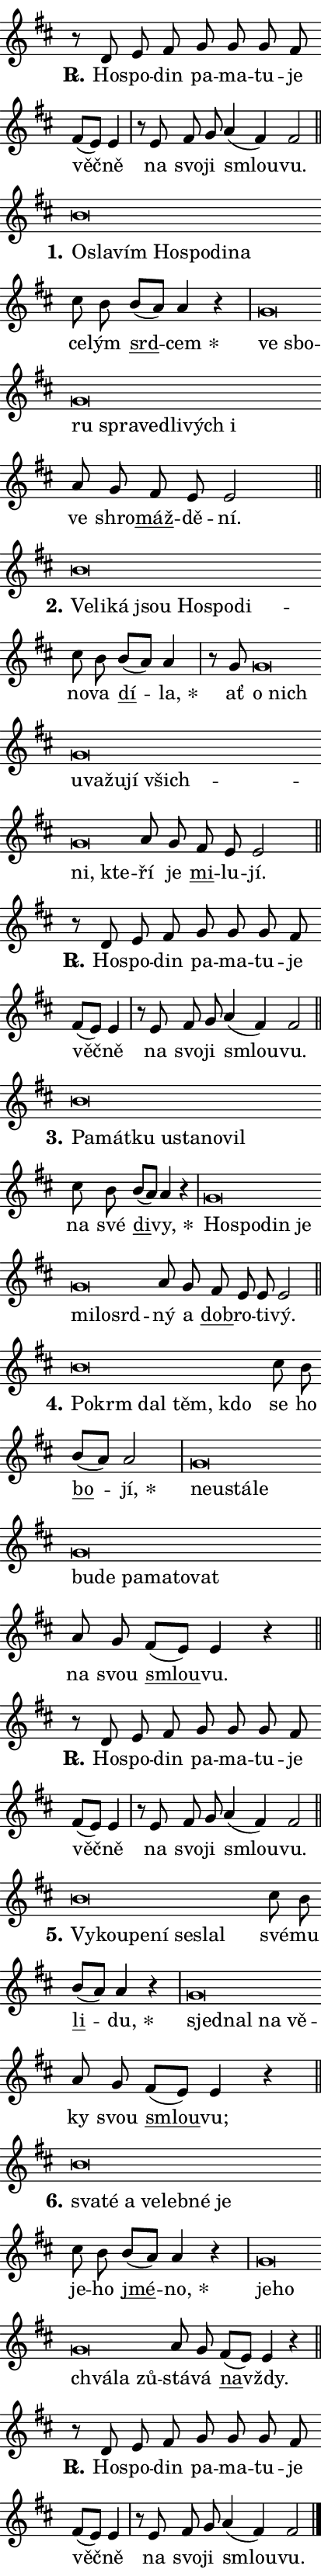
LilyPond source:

\version "2.24.0"
\header { tagline = "" }
\paper {
  indent = 0\cm
  top-margin = 0\cm
  right-margin = 0\cm
  bottom-margin = 0\cm
  left-margin = 0\cm
  paper-width = 7\cm
  page-breaking = #ly:one-page-breaking
  system-system-spacing.basic-distance = #11
  score-system-spacing.basic-distance = #11
  ragged-last = ##f
}


%% Author: Thomas Morley
%% https://lists.gnu.org/archive/html/lilypond-user/2020-05/msg00002.html
#(define (line-position grob)
"Returns position of @var[grob} in current system:
   @code{'start}, if at first time-step
   @code{'end}, if at last time-step
   @code{'middle} otherwise
"
  (let* ((col (ly:item-get-column grob))
         (ln (ly:grob-object col 'left-neighbor))
         (rn (ly:grob-object col 'right-neighbor))
         (col-to-check-left (if (ly:grob? ln) ln col))
         (col-to-check-right (if (ly:grob? rn) rn col))
         (break-dir-left
           (and
             (ly:grob-property col-to-check-left 'non-musical #f)
             (ly:item-break-dir col-to-check-left)))
         (break-dir-right
           (and
             (ly:grob-property col-to-check-right 'non-musical #f)
             (ly:item-break-dir col-to-check-right))))
        (cond ((eqv? 1 break-dir-left) 'start)
              ((eqv? -1 break-dir-right) 'end)
              (else 'middle))))

#(define (tranparent-at-line-position vctor)
  (lambda (grob)
  "Relying on @code{line-position} select the relevant enry from @var{vctor}.
Used to determine transparency,"
    (case (line-position grob)
      ((end) (not (vector-ref vctor 0)))
      ((middle) (not (vector-ref vctor 1)))
      ((start) (not (vector-ref vctor 2))))))

noteHeadBreakVisibility =
#(define-music-function (break-visibility)(vector?)
"Makes @code{NoteHead}s transparent relying on @var{break-visibility}"
#{
  \override NoteHead.transparent =
    #(tranparent-at-line-position break-visibility)
#})

#(define delete-ledgers-for-transparent-note-heads
  (lambda (grob)
    "Reads whether a @code{NoteHead} is transparent.
If so this @code{NoteHead} is removed from @code{'note-heads} from
@var{grob}, which is supposed to be @code{LedgerLineSpanner}.
As a result ledgers are not printed for this @code{NoteHead}"
    (let* ((nhds-array (ly:grob-object grob 'note-heads))
           (nhds-list
             (if (ly:grob-array? nhds-array)
                 (ly:grob-array->list nhds-array)
                 '()))
           ;; Relies on the transparent-property being done before
           ;; Staff.LedgerLineSpanner.after-line-breaking is executed.
           ;; This is fragile ...
           (to-keep
             (remove
               (lambda (nhd)
                 (ly:grob-property nhd 'transparent #f))
               nhds-list)))
      ;; TODO find a better method to iterate over grob-arrays, similiar
      ;; to filter/remove etc for lists
      ;; For now rebuilt from scratch
      (set! (ly:grob-object grob 'note-heads)  '())
      (for-each
        (lambda (nhd)
          (ly:pointer-group-interface::add-grob grob 'note-heads nhd))
        to-keep))))

hideNotes = {
  \noteHeadBreakVisibility #begin-of-line-visible
}
unHideNotes = {
  \noteHeadBreakVisibility #all-visible
}

% work-around for resetting accidentals
% https://lilypond.org/doc/v2.23/Documentation/notation/displaying-rhythms#unmetered-music
cadenzaMeasure = {
  \cadenzaOff
  \partial 1024 s1024
  \cadenzaOn
}

#(define-markup-command (accent layout props text) (markup?)
  "Underline accented syllable"
  (interpret-markup layout props
    #{\markup \override #'(offset . 4.3) \underline { #text }#}))

responsum = \markup \concat {
  "R" \hspace #-1.05 \path #0.1 #'((moveto 0 0.07) (lineto 0.9 0.8)) \hspace #0.05 "."
}

\layout {
    \context {
        \Staff
        \remove "Time_signature_engraver"
        \override LedgerLineSpanner.after-line-breaking = #delete-ledgers-for-transparent-note-heads
    }
    \context {
        \Voice {
            \override NoteHead.output-attributes = #'((class . "notehead"))
            \override Hairpin.height = #0.55
        }
    }
    \context {
        \Lyrics {
            \override StanzaNumber.output-attributes = #'((class . "stanzanumber"))
            \override LyricSpace.minimum-distance = #0.9
            \override LyricText.font-name = #"TeX Gyre Schola"
            \override LyricText.font-size = 1
            \override StanzaNumber.font-name = #"TeX Gyre Schola Bold"
            \override StanzaNumber.font-size = 1
        }
    }
}

% magnetic-lyrics.ily
%
%   written by
%     Jean Abou Samra <jean@abou-samra.fr>
%     Werner Lemberg <wl@gnu.org>
%
%   adapted by
%     Jiri Hon <jiri.hon@gmail.com>
%
% Version 2022-Apr-15

% https://www.mail-archive.com/lilypond-user@gnu.org/msg149350.html

#(define (Left_hyphen_pointer_engraver context)
   "Collect syllable-hyphen-syllable occurrences in lyrics and store
them in properties.  This engraver only looks to the left.  For
example, if the lyrics input is @code{foo -- bar}, it does the
following.

@itemize @bullet
@item
Set the @code{text} property of the @code{LyricHyphen} grob between
@q{foo} and @q{bar} to @code{foo}.

@item
Set the @code{left-hyphen} property of the @code{LyricText} grob with
text @q{foo} to the @code{LyricHyphen} grob between @q{foo} and
@q{bar}.
@end itemize

Use this auxiliary engraver in combination with the
@code{lyric-@/text::@/apply-@/magnetic-@/offset!} hook."
   (let ((hyphen #f)
         (text #f))
     (make-engraver
      (acknowledgers
       ((lyric-syllable-interface engraver grob source-engraver)
        (set! text grob)))
      (end-acknowledgers
       ((lyric-hyphen-interface engraver grob source-engraver)
        ;(when (not (grob::has-interface grob 'lyric-space-interface))
          (set! hyphen grob)));)
      ((stop-translation-timestep engraver)
       (when (and text hyphen)
         (ly:grob-set-object! text 'left-hyphen hyphen))
       (set! text #f)
       (set! hyphen #f)))))

#(define (lyric-text::apply-magnetic-offset! grob)
   "If the space between two syllables is less than the value in
property @code{LyricText@/.details@/.squash-threshold}, move the right
syllable to the left so that it gets concatenated with the left
syllable.

Use this function as a hook for
@code{LyricText@/.after-@/line-@/breaking} if the
@code{Left_@/hyphen_@/pointer_@/engraver} is active."
   (let ((hyphen (ly:grob-object grob 'left-hyphen #f)))
     (when hyphen
       (let ((left-text (ly:spanner-bound hyphen LEFT)))
         (when (grob::has-interface left-text 'lyric-syllable-interface)
           (let* ((common (ly:grob-common-refpoint grob left-text X))
                  (this-x-ext (ly:grob-extent grob common X))
                  (left-x-ext
                   (begin
                     ;; Trigger magnetism for left-text.
                     (ly:grob-property left-text 'after-line-breaking)
                     (ly:grob-extent left-text common X)))
                  ;; `delta` is the gap width between two syllables.
                  (delta (- (interval-start this-x-ext)
                            (interval-end left-x-ext)))
                  (details (ly:grob-property grob 'details))
                  (threshold (assoc-get 'squash-threshold details 0.2)))
             (when (< delta threshold)
               (let* (;; We have to manipulate the input text so that
                      ;; ligatures crossing syllable boundaries are not
                      ;; disabled.  For languages based on the Latin
                      ;; script this is essentially a beautification.
                      ;; However, for non-Western scripts it can be a
                      ;; necessity.
                      (lt (ly:grob-property left-text 'text))
                      (rt (ly:grob-property grob 'text))
                      (is-space (grob::has-interface hyphen 'lyric-space-interface))
                      (space (if is-space " " ""))
                      (space-markup (grob-interpret-markup grob " "))
                      (space-size (interval-length (ly:stencil-extent space-markup X)))
                      (extra-delta (if is-space space-size 0))
                      ;; Append new syllable.
                      (ltrt-space (if (and (string? lt) (string? rt))
                                (string-append lt space rt)
                                (make-concat-markup (list lt space rt))))
                      ;; Right-align `ltrt` to the right side.
                      (ltrt-space-markup (grob-interpret-markup
                               grob
                               (make-translate-markup
                                (cons (interval-length this-x-ext) 0)
                                (make-right-align-markup ltrt-space)))))
                 (begin
                   ;; Don't print `left-text`.
                   (ly:grob-set-property! left-text 'stencil #f)
                   ;; Set text and stencil (which holds all collected
                   ;; syllables so far) and shift it to the left.
                   (ly:grob-set-property! grob 'text ltrt-space)
                   (ly:grob-set-property! grob 'stencil ltrt-space-markup)
                   (ly:grob-translate-axis! grob (- (- delta extra-delta)) X))))))))))


#(define (lyric-hyphen::displace-bounds-first grob)
   ;; Make very sure this callback isn't triggered too early.
   (let ((left (ly:spanner-bound grob LEFT))
         (right (ly:spanner-bound grob RIGHT)))
     (ly:grob-property left 'after-line-breaking)
     (ly:grob-property right 'after-line-breaking)
     (ly:lyric-hyphen::print grob)))

squashThreshold = #0.4

\layout {
  \context {
    \Lyrics
    \consists #Left_hyphen_pointer_engraver
    \override LyricText.after-line-breaking =
      #lyric-text::apply-magnetic-offset!
    \override LyricHyphen.stencil = #lyric-hyphen::displace-bounds-first
    \override LyricText.details.squash-threshold = \squashThreshold
    \override LyricHyphen.minimum-distance = 0
    \override LyricHyphen.minimum-length = \squashThreshold
  }
}

squash = \override LyricText.details.squash-threshold = 9999
unSquash = \override LyricText.details.squash-threshold = \squashThreshold

left = \override LyricText.self-alignment-X = #LEFT
unLeft = \revert LyricText.self-alignment-X

starOffset = #(lambda (grob) 
                (let ((x_offset (ly:self-alignment-interface::aligned-on-x-parent grob)))
                  (if (= x_offset 0) 0 (+ x_offset 1.2))))

star = #(define-music-function (syllable)(string?)
"Append star separator at the end of a syllable"
#{
  \once \override LyricText.X-offset = #starOffset
  \lyricmode { \markup {
    #syllable
    \override #'((font-name . "TeX Gyre Schola Bold")) \hspace #0.2 \lower #0.65 \larger "*"
  } }
#})

starAccent = #(define-music-function (syllable)(string?)
"Append star separator at the end of a syllable and make accent"
#{
  \once \override LyricText.X-offset = #starOffset
  \lyricmode { \markup {
    \accent #syllable
    \override #'((font-name . "TeX Gyre Schola Bold")) \hspace #0.2 \lower #0.65 \larger "*"
  } }
#})

breath = #(define-music-function (syllable)(string?)
"Append breathing indicator at the end of a syllable"
#{
  \lyricmode { \markup { #syllable "+" } }
#})

optionalBreath = #(define-music-function (syllable)(string?)
"Append optional breathing indicator at the end of a syllable"
#{
  \lyricmode { \markup { #syllable "(+)" } }
#})


\score {
    <<
        \new Voice = "melody" { \cadenzaOn \key d \major \relative { r8 d' e fis g g g fis \bar "" fis[( e)] e4 \cadenzaMeasure \bar "|" r8 e fis g \bar "" a4( fis) fis2 \cadenzaMeasure \bar "||" \break } }
        \new Lyrics \lyricsto "melody" { \lyricmode { \set stanza = \responsum
Ho -- spo -- din pa -- ma -- tu -- je věč -- ně na svo -- ji smlou -- vu. } }
    >>
    \layout {}
}

\score {
    <<
        \new Voice = "melody" { \cadenzaOn \key d \major \relative { b'\breve*1/16 \hideNotes \breve*1/16 \bar "" \breve*1/16 \bar "" \breve*1/16 \bar "" \breve*1/16 \bar "" \breve*1/16 \breve*1/16 \bar "" \unHideNotes cis8 b \bar "" b[( a)] a4 r \cadenzaMeasure \bar "|" g\breve*1/16 \hideNotes \breve*1/16 \bar "" \breve*1/16 \bar "" \breve*1/16 \bar "" \breve*1/16 \bar "" \breve*1/16 \bar "" \breve*1/16 \breve*1/16 \bar "" \unHideNotes a8 g \bar "" fis e e2 \cadenzaMeasure \bar "||" \break } }
        \new Lyrics \lyricsto "melody" { \lyricmode { \set stanza = "1."
\left O -- \squash sla -- vím Ho -- spo -- di -- na \unLeft \unSquash ce -- lým \markup \accent srd -- \star cem \left ve \squash sbo -- ru spra -- ve -- dli -- vých i \unLeft \unSquash ve shro -- \markup \accent máž -- dě -- ní. } }
    >>
    \layout {}
}

\score {
    <<
        \new Voice = "melody" { \cadenzaOn \key d \major \relative { b'\breve*1/16 \hideNotes \breve*1/16 \bar "" \breve*1/16 \bar "" \breve*1/16 \bar "" \breve*1/16 \bar "" \breve*1/16 \breve*1/16 \bar "" \unHideNotes cis8 b \bar "" b[( a)] a4 \cadenzaMeasure \bar "|" r8 g8 g\breve*1/16 \hideNotes \breve*1/16 \bar "" \breve*1/16 \bar "" \breve*1/16 \bar "" \breve*1/16 \bar "" \breve*1/16 \bar "" \breve*1/16 \bar "" \breve*1/16 \breve*1/16 \bar "" \unHideNotes a8 g \bar "" fis e e2 \cadenzaMeasure \bar "||" \break } }
        \new Lyrics \lyricsto "melody" { \lyricmode { \set stanza = "2."
\left Ve -- \squash li -- ká jsou Ho -- spo -- di -- \unLeft \unSquash no -- va \markup \accent dí -- \star la, ať \left o \squash nich u -- va -- žu -- jí všich -- ni, kte -- \unLeft \unSquash ří je \markup \accent mi -- lu -- jí. } }
    >>
    \layout {}
}

\score {
    <<
        \new Voice = "melody" { \cadenzaOn \key d \major \relative { r8 d' e fis g g g fis \bar "" fis[( e)] e4 \cadenzaMeasure \bar "|" r8 e fis g \bar "" a4( fis) fis2 \cadenzaMeasure \bar "||" \break } }
        \new Lyrics \lyricsto "melody" { \lyricmode { \set stanza = \responsum
Ho -- spo -- din pa -- ma -- tu -- je věč -- ně na svo -- ji smlou -- vu. } }
    >>
    \layout {}
}

\score {
    <<
        \new Voice = "melody" { \cadenzaOn \key d \major \relative { b'\breve*1/16 \hideNotes \breve*1/16 \bar "" \breve*1/16 \bar "" \breve*1/16 \bar "" \breve*1/16 \bar "" \breve*1/16 \breve*1/16 \bar "" \unHideNotes cis8 b \bar "" b[( a)] a4 r \cadenzaMeasure \bar "|" g\breve*1/16 \hideNotes \breve*1/16 \bar "" \breve*1/16 \bar "" \breve*1/16 \bar "" \breve*1/16 \bar "" \breve*1/16 \breve*1/16 \bar "" \unHideNotes a8 g \bar "" fis e e e2 \cadenzaMeasure \bar "||" \break } }
        \new Lyrics \lyricsto "melody" { \lyricmode { \set stanza = "3."
\left Pa -- \squash mát -- ku u -- sta -- no -- vil \unLeft \unSquash na své \markup \accent di -- \star vy, \left Ho -- \squash spo -- din je mi -- lo -- srd -- \unLeft \unSquash ný a \markup \accent dob -- ro -- ti -- vý. } }
    >>
    \layout {}
}

\score {
    <<
        \new Voice = "melody" { \cadenzaOn \key d \major \relative { b'\breve*1/16 \hideNotes \breve*1/16 \bar "" \breve*1/16 \bar "" \breve*1/16 \breve*1/16 \bar "" \unHideNotes cis8 b \bar "" b[( a)] a2 \cadenzaMeasure \bar "|" g\breve*1/16 \hideNotes \breve*1/16 \bar "" \breve*1/16 \bar "" \breve*1/16 \bar "" \breve*1/16 \bar "" \breve*1/16 \bar "" \breve*1/16 \bar "" \breve*1/16 \bar "" \breve*1/16 \breve*1/16 \bar "" \unHideNotes a8 g \bar "" fis[( e)] e4 r \cadenzaMeasure \bar "||" \break } }
        \new Lyrics \lyricsto "melody" { \lyricmode { \set stanza = "4."
\left Po -- \squash krm dal těm, kdo \unLeft \unSquash se ho \markup \accent bo -- \star jí, \left ne -- \squash u -- stá -- le bu -- de pa -- ma -- to -- vat \unLeft \unSquash na svou \markup \accent smlou -- vu. } }
    >>
    \layout {}
}

\score {
    <<
        \new Voice = "melody" { \cadenzaOn \key d \major \relative { r8 d' e fis g g g fis \bar "" fis[( e)] e4 \cadenzaMeasure \bar "|" r8 e fis g \bar "" a4( fis) fis2 \cadenzaMeasure \bar "||" \break } }
        \new Lyrics \lyricsto "melody" { \lyricmode { \set stanza = \responsum
Ho -- spo -- din pa -- ma -- tu -- je věč -- ně na svo -- ji smlou -- vu. } }
    >>
    \layout {}
}

\score {
    <<
        \new Voice = "melody" { \cadenzaOn \key d \major \relative { b'\breve*1/16 \hideNotes \breve*1/16 \bar "" \breve*1/16 \bar "" \breve*1/16 \bar "" \breve*1/16 \breve*1/16 \bar "" \unHideNotes cis8 b \bar "" b[( a)] a4 r \cadenzaMeasure \bar "|" g\breve*1/16 \hideNotes \breve*1/16 \bar "" \breve*1/16 \breve*1/16 \bar "" \unHideNotes a8 g \bar "" fis[( e)] e4 r \cadenzaMeasure \bar "||" \break } }
        \new Lyrics \lyricsto "melody" { \lyricmode { \set stanza = "5."
\left Vy -- \squash kou -- pe -- ní se -- slal \unLeft \unSquash své -- mu \markup \accent li -- \star du, \left sjed -- \squash nal na vě -- \unLeft \unSquash ky svou \markup \accent smlou -- vu; } }
    >>
    \layout {}
}

\score {
    <<
        \new Voice = "melody" { \cadenzaOn \key d \major \relative { b'\breve*1/16 \hideNotes \breve*1/16 \bar "" \breve*1/16 \bar "" \breve*1/16 \bar "" \breve*1/16 \bar "" \breve*1/16 \breve*1/16 \bar "" \unHideNotes cis8 b \bar "" b[( a)] a4 r \cadenzaMeasure \bar "|" g\breve*1/16 \hideNotes \breve*1/16 \bar "" \breve*1/16 \bar "" \breve*1/16 \breve*1/16 \bar "" \unHideNotes a8 g \bar "" fis[( e)] e4 r \cadenzaMeasure \bar "||" \break } }
        \new Lyrics \lyricsto "melody" { \lyricmode { \set stanza = "6."
\left sva -- \squash té a ve -- leb -- né je \unLeft \unSquash je -- ho \markup \accent jmé -- \star no, \left je -- \squash ho chvá -- la zů -- \unLeft \unSquash stá -- vá \markup \accent na -- vždy. } }
    >>
    \layout {}
}

\score {
    <<
        \new Voice = "melody" { \cadenzaOn \key d \major \relative { r8 d' e fis g g g fis \bar "" fis[( e)] e4 \cadenzaMeasure \bar "|" r8 e fis g \bar "" a4( fis) fis2 \cadenzaMeasure \bar "||" \break } \bar "|." }
        \new Lyrics \lyricsto "melody" { \lyricmode { \set stanza = \responsum
Ho -- spo -- din pa -- ma -- tu -- je věč -- ně na svo -- ji smlou -- vu. } }
    >>
    \layout {}
}
